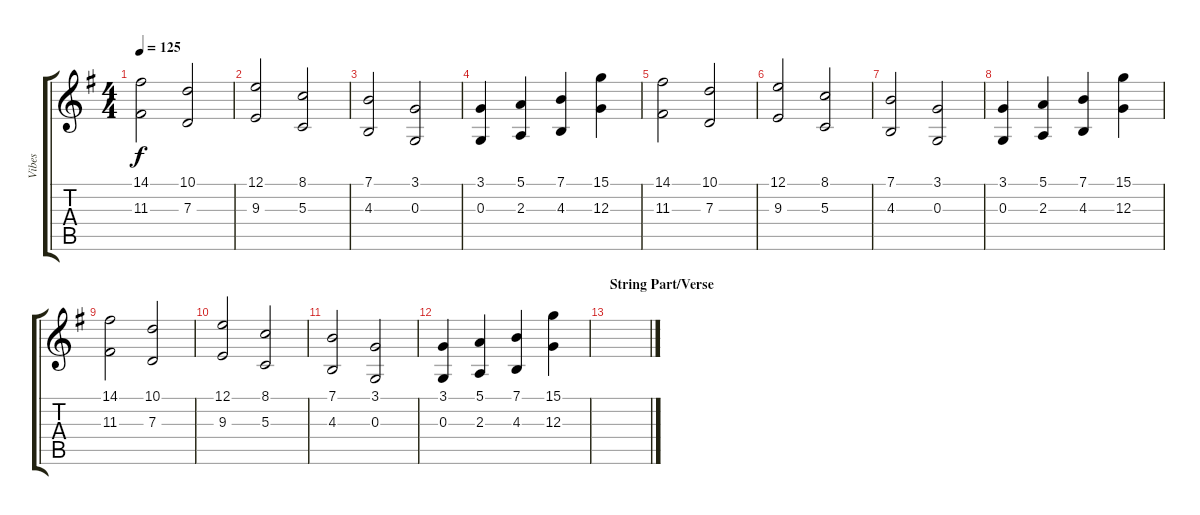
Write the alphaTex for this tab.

\track ("Vibes" "Vibes") {instrument vibraphone}
\staff {score tabs}
\tuning (E4 B3 G3 D3 A2 E2) {hide}
\ts (4 4)
\tempo 125
\clef g2
\ks g
(14.1 11.3).2{dy f} (10.1 7.3).2 |
(12.1 9.3).2 (8.1 5.3).2 |
(7.1 4.3).2 (3.1 0.3).2 |
(3.1 0.3).4 (5.1 2.3).4 (7.1 4.3).4 (15.1 12.3).4 |
(14.1 11.3).2 (10.1 7.3).2 |
(12.1 9.3).2 (8.1 5.3).2 |
(7.1 4.3).2 (3.1 0.3).2 |
(3.1 0.3).4 (5.1 2.3).4 (7.1 4.3).4 (15.1 12.3).4 |
(14.1 11.3).2 (10.1 7.3).2 |
(12.1 9.3).2 (8.1 5.3).2 |
(7.1 4.3).2 (3.1 0.3).2 |
(3.1 0.3).4 (5.1 2.3).4 (7.1 4.3).4 (15.1 12.3).4 |
\section ("" "String Part/Verse")
